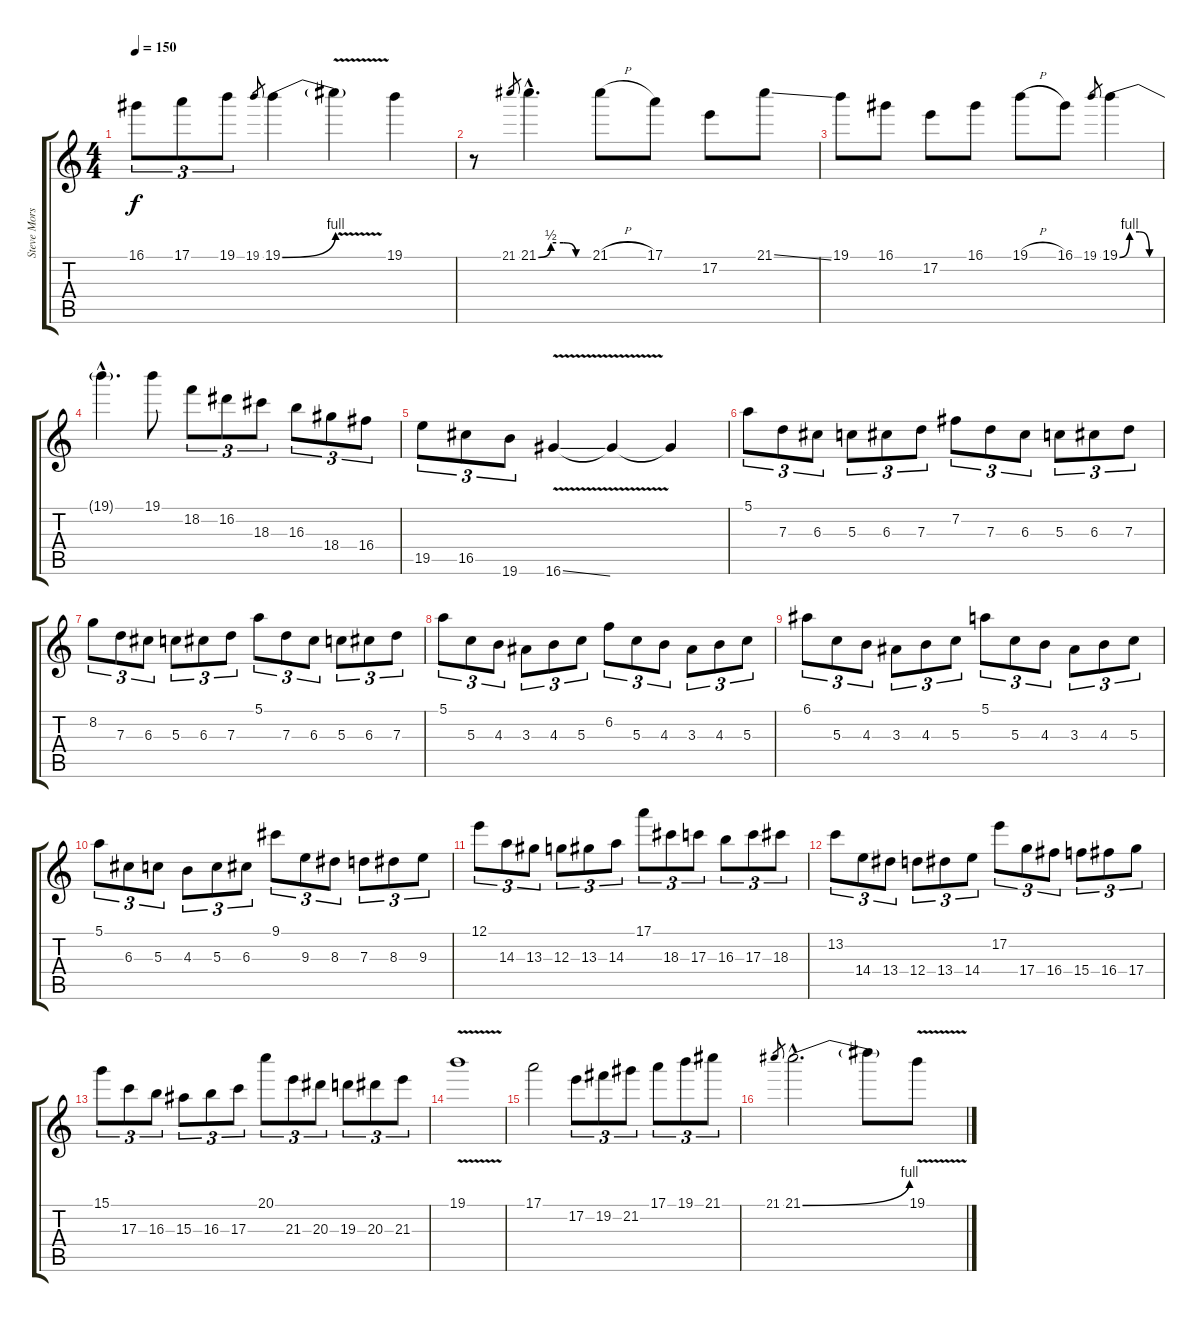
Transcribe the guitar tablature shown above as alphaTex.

\track ("Steve Morse" "Steve Mors") {instrument overdrivenguitar}
\staff {score tabs}
\tuning (E4 B3 G3 D3 A2 E2) {hide}
\ts (4 4)
\tempo 150
\clef g2
\ks c
16.1.8{tu (3 2) dy f} 17.1.8{tu (3 2)} 19.1.8{tu (3 2)} 19.1.8{gr} 19.1{be (bend 0 0 60 4)}.4 19.1{v t}.4 19.1.4 |
r.8 21.1.8{gr} 21.1{be (custom 0 0 15 2 30 2 45 0 60 0) hac}.4{d} 21.1{h}.8 17.1.8 17.2.8 21.1{ss}.8 |
19.1.8 16.1.8 17.2.8 16.1.8 19.1{h}.8 16.1.8 19.1.8{gr} 19.1{be (custom 0 0 15 4 30 4 45 0 60 0)}.4 |
19.1{hac t}.4{d} 19.1.8 18.2.8{tu (3 2)} 16.2.8{tu (3 2)} 18.3.8{tu (3 2)} 16.3.8{tu (3 2)} 18.4.8{tu (3 2)} 16.4.8{tu (3 2)} |
19.5.8{tu (3 2)} 16.5.8{tu (3 2)} 19.6.8{tu (3 2)} 16.6{v ss}.4 16.6{t}.4 16.6{t}.4 |
5.1.8{tu (3 2)} 7.3.8{tu (3 2)} 6.3.8{tu (3 2)} 5.3.8{tu (3 2)} 6.3.8{tu (3 2)} 7.3.8{tu (3 2)} 7.2.8{tu (3 2)} 7.3.8{tu (3 2)} 6.3.8{tu (3 2)} 5.3.8{tu (3 2)} 6.3.8{tu (3 2)} 7.3.8{tu (3 2)} |
8.2.8{tu (3 2)} 7.3.8{tu (3 2)} 6.3.8{tu (3 2)} 5.3.8{tu (3 2)} 6.3.8{tu (3 2)} 7.3.8{tu (3 2)} 5.1.8{tu (3 2)} 7.3.8{tu (3 2)} 6.3.8{tu (3 2)} 5.3.8{tu (3 2)} 6.3.8{tu (3 2)} 7.3.8{tu (3 2)} |
5.1.8{tu (3 2)} 5.3.8{tu (3 2)} 4.3.8{tu (3 2)} 3.3.8{tu (3 2)} 4.3.8{tu (3 2)} 5.3.8{tu (3 2)} 6.2.8{tu (3 2)} 5.3.8{tu (3 2)} 4.3.8{tu (3 2)} 3.3.8{tu (3 2)} 4.3.8{tu (3 2)} 5.3.8{tu (3 2)} |
6.1.8{tu (3 2)} 5.3.8{tu (3 2)} 4.3.8{tu (3 2)} 3.3.8{tu (3 2)} 4.3.8{tu (3 2)} 5.3.8{tu (3 2)} 5.1.8{tu (3 2)} 5.3.8{tu (3 2)} 4.3.8{tu (3 2)} 3.3.8{tu (3 2)} 4.3.8{tu (3 2)} 5.3.8{tu (3 2)} |
5.1.8{tu (3 2)} 6.3.8{tu (3 2)} 5.3.8{tu (3 2)} 4.3.8{tu (3 2)} 5.3.8{tu (3 2)} 6.3.8{tu (3 2)} 9.1.8{tu (3 2)} 9.3.8{tu (3 2)} 8.3.8{tu (3 2)} 7.3.8{tu (3 2)} 8.3.8{tu (3 2)} 9.3.8{tu (3 2)} |
12.1.8{tu (3 2)} 14.3.8{tu (3 2)} 13.3.8{tu (3 2)} 12.3.8{tu (3 2)} 13.3.8{tu (3 2)} 14.3.8{tu (3 2)} 17.1.8{tu (3 2)} 18.3.8{tu (3 2)} 17.3.8{tu (3 2)} 16.3.8{tu (3 2)} 17.3.8{tu (3 2)} 18.3.8{tu (3 2)} |
13.2.8{tu (3 2)} 14.4.8{tu (3 2)} 13.4.8{tu (3 2)} 12.4.8{tu (3 2)} 13.4.8{tu (3 2)} 14.4.8{tu (3 2)} 17.2.8{tu (3 2)} 17.4.8{tu (3 2)} 16.4.8{tu (3 2)} 15.4.8{tu (3 2)} 16.4.8{tu (3 2)} 17.4.8{tu (3 2)} |
15.1.8{tu (3 2)} 17.3.8{tu (3 2)} 16.3.8{tu (3 2)} 15.3.8{tu (3 2)} 16.3.8{tu (3 2)} 17.3.8{tu (3 2)} 20.1.8{tu (3 2)} 21.3.8{tu (3 2)} 20.3.8{tu (3 2)} 19.3.8{tu (3 2)} 20.3.8{tu (3 2)} 21.3.8{tu (3 2)} |
19.1{v}.1 |
17.1.2 17.2.8{tu (3 2)} 19.2.8{tu (3 2)} 21.2.8{tu (3 2)} 17.1.8{tu (3 2)} 19.1.8{tu (3 2)} 21.1.8{tu (3 2)} |
21.1.8{gr} 21.1{be (bend 0 0 60 4) hac}.2{d} 21.1{t}.8 19.1{v}.8
